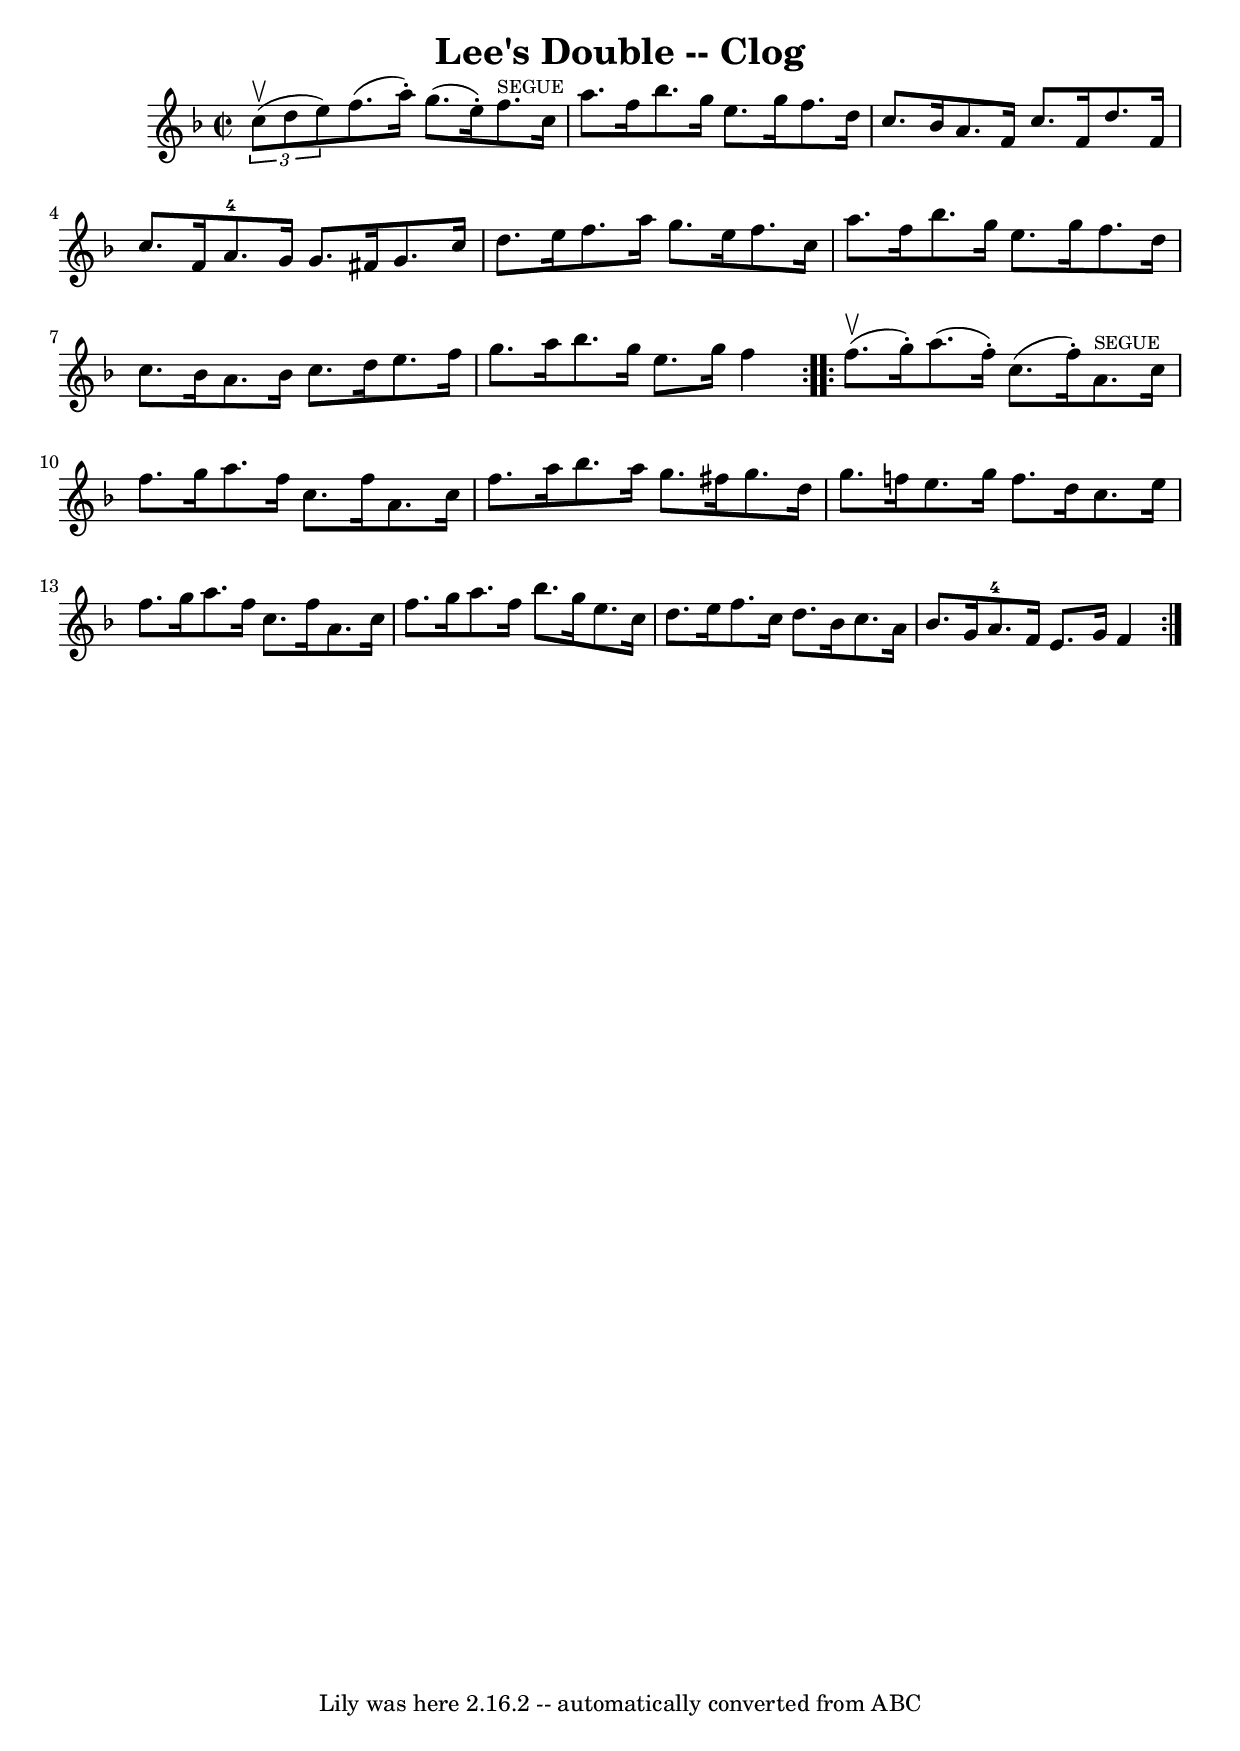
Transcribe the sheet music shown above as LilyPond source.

\version "2.7.40"
\include "Mammoth.ily"
\header {
	book = "Ryan's Mammoth Collection"
	crossRefNumber = "1"
	footnotes = "\\\\160 956"
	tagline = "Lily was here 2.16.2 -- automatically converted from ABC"
	title = "Lee's Double -- Clog"
}
voicedefault =  {
\set Score.defaultBarType = "empty"

\repeat volta 2 {
\override Staff.TimeSignature #'style = #'C
 \time 2/2 \key f \major   \times 2/3 { c''8^\upbow(d''8 e''8) }   
|
 f''8. (a''16 -.) g''8. (e''16 -.) f''8.^\segue   
c''16 a''8. f''16    |
 bes''8. g''16 e''8. g''16    
f''8. d''16 c''8. bes'16    |
 a'8. f'16 c''8. f'16 
 d''8. f'16 c''8. f'16    |
 a'8.-4 g'16 g'8.    
fis'16 g'8. c''16 d''8. e''16    |
 f''8. a''16    
g''8. e''16 f''8. c''16 a''8. f''16    |
 bes''8.    
g''16 e''8. g''16 f''8. d''16 c''8. bes'16    |
 a'8. 
 bes'16 c''8. d''16 e''8. f''16 g''8. a''16    |
     
bes''8. g''16 e''8. g''16 f''4  }     \repeat volta 2 { f''8. 
^\upbow(g''16 -.) |
 a''8. (f''16 -.) c''8. (f''16 -. 
-) a'8.^\segue c''16 f''8. g''16    |
 a''8. f''16    
c''8. f''16 a'8. c''16 f''8. a''16    |
 bes''8.    
a''16 g''8. fis''16 g''8. d''16 g''8. f''!16    |
   
e''8. g''16 f''8. d''16 c''8. e''16 f''8. g''16    
|
 a''8. f''16 c''8. f''16 a'8. c''16 f''8.    
g''16    |
 a''8. f''16 bes''8. g''16 e''8. c''16    
d''8. e''16    |
 f''8. c''16 d''8. bes'16 c''8. a'16 
 bes'8. g'16    |
 a'8.-4 f'16 e'8. g'16 f'4  }  
 
}

\score{
    <<

	\context Staff="default"
	{
	    \voicedefault 
	}

    >>
	\layout {
	}
	\midi {}
}
